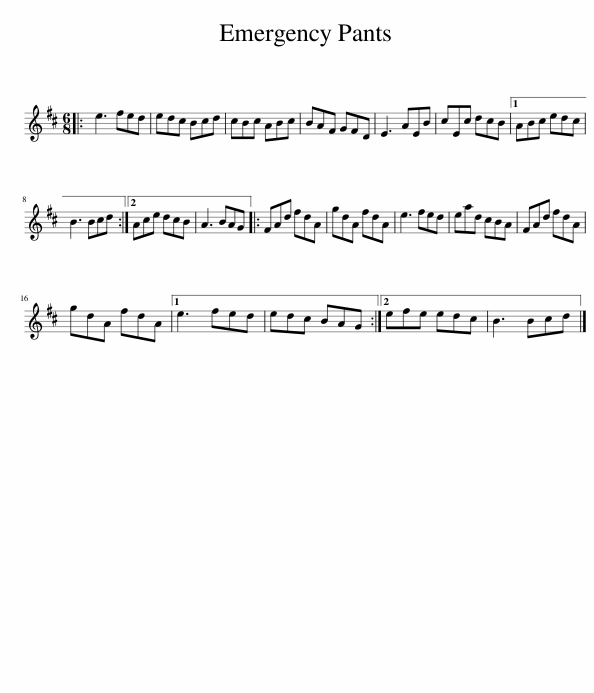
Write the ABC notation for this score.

X:1
L:1/8
M:6/8
I:linebreak $
K:D
V:1 treble
V:1
|: e3 fed | edc Bcd | cBc ABc | BAF GFD | E3 AEB | %5
 cEc dcB |1 ABc edc |$ B3 Bcd :|2 Ace dcB | A3 BAG |: %10
 FAd fdA | gdA fdA | e3 fed | ead cBA | FAd fdA |$ %15
 gdA fdA |1 e3 fed | edc BAG :|2 efe edc | B3 Bcd |] %20
